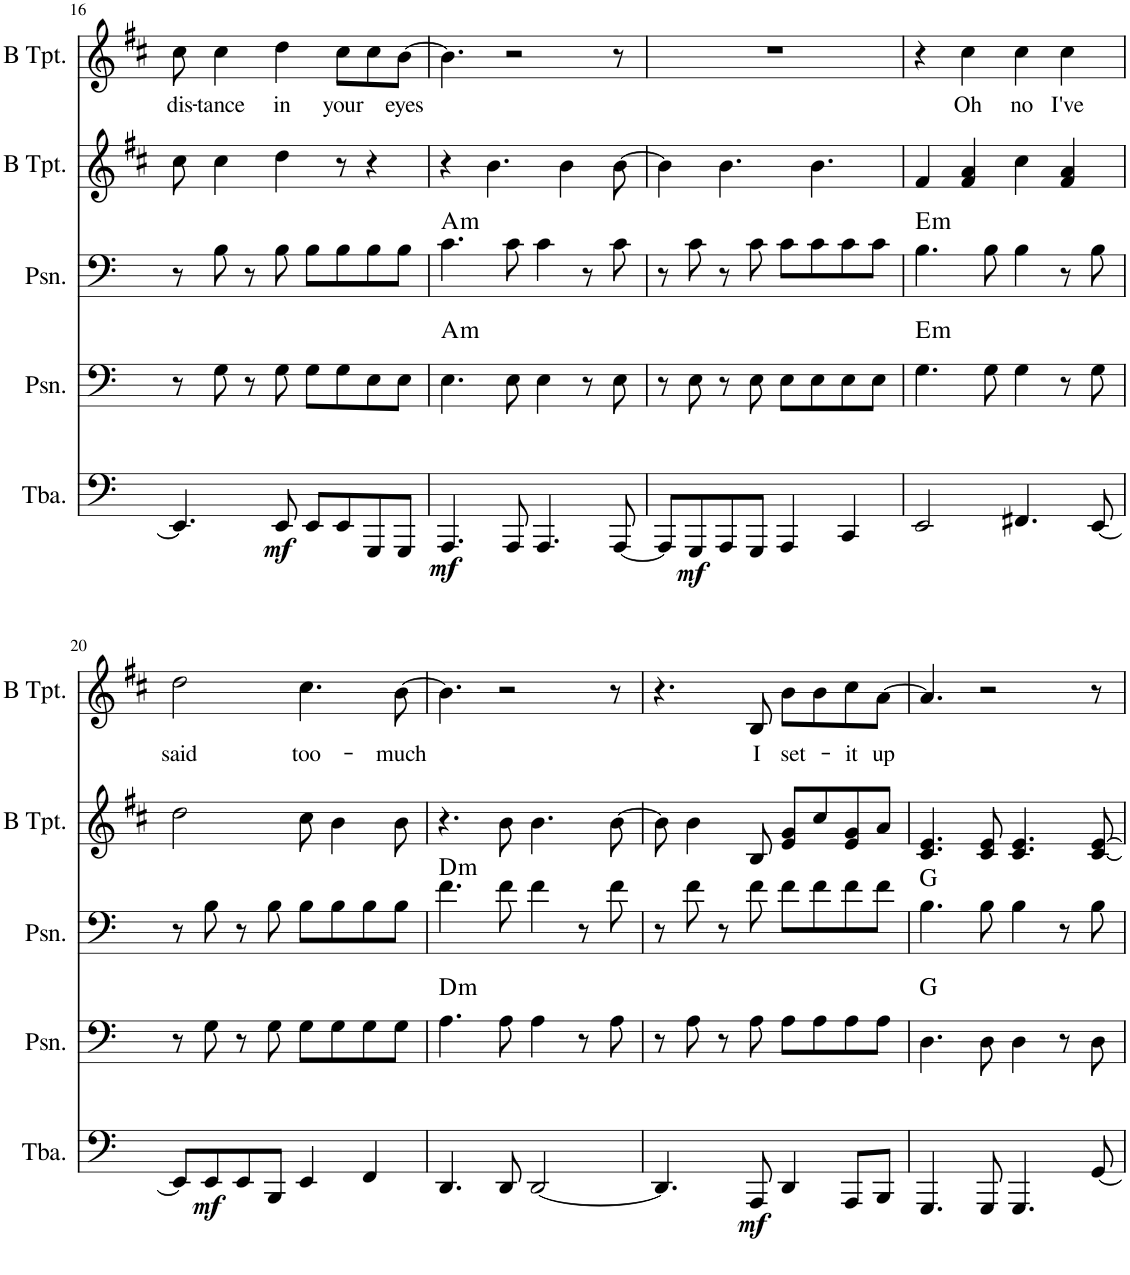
**kern	**dynam	**kern	**kern	**harte	**kern	**kern	**text
*part5	*part5	*part4	*part3	*part3	*part2	*part1	*part1
*staff5	*staff5	*staff4	*staff3	*	*staff2	*staff1	*staff1
*I"Tuba	*	*I"Posaune	*I"Posaune	*	*I"Trompete in B	*I"Trompete in B	*
*I'Tba.	*	*I'Psn.	*I'Psn.	*	*	*	*
!!LO:PB:g=z
*clefF4	*	*clefF4	*clefF4	*	*clefG2	*clefG2	*
*	*	*	*	*	*Trd1c2	*Trd1c2	*
*k[]	*	*k[]	*k[]	*	*k[f#c#]	*k[f#c#]	*
*M4/4	*	*M4/4	*M4/4	*	*M4/4	*M4/4	*
=16	=16	=16	=16	=16	=16	=16	=16
!	!	!	!	!	!	!	!LO:LY:b
4.EE/]	.	8r	8r	.	8cc#\	8cc#\	dis-
!	!	!	!	!	!	!	!LO:LY:b
.	.	8G\	8B\	.	4cc#\	4cc#\	-tance
.	.	8r	8r	.	.	.	.
!	!LO:DY:b	!	!	!	!	!	!LO:LY:b
8EE/	mf	8G\	8B\	.	4dd\	4dd\	in
8EE/L	.	8G\L	8B\L	.	.	.	.
!	!	!	!	!	!	!	!LO:LY:b
8EE/	.	8G\	8B\	.	8r	8cc#\L	your
8GGG/	.	8E\	8B\	.	4r	8cc#\	.
!	!	!	!	!	!	!	!LO:LY:b
8GGG/J	.	8E\J	8B\J	.	.	[8b\J	eyes
=17	=17	=17	=17	=17	=17	=17	=17
!	!LO:DY:b	!	!	!LO:H:kt=m	!	!	!
4.AAA/	mf	4.E\	4.c\	A:min	4r	4.b\]	.
.	.	.	.	.	4.b\	.	.
8AAA/	.	8E\	8c\	.	.	2r	.
4.AAA/	.	4E\	4c\	.	.	.	.
.	.	.	.	.	4b\	.	.
.	.	8r	8r	.	.	.	.
[8AAA/	.	8E\	8c\	.	[8b\	8r	.
=18	=18	=18	=18	=18	=18	=18	=18
8AAA/L]	.	8r	8r	.	4b\]	1r	.
!	!LO:DY:b	!	!	!	!	!	!
8GGG/	mf	8E\	8c\	.	.	.	.
8AAA/	.	8r	8r	.	4.b\	.	.
8GGG/J	.	8E\	8c\	.	.	.	.
4AAA/	.	8E\L	8c\L	.	.	.	.
.	.	8E\	8c\	.	4.b\	.	.
4CC/	.	8E\	8c\	.	.	.	.
.	.	8E\J	8c\J	.	.	.	.
=19	=19	=19	=19	=19	=19	=19	=19
!	!	!	!	!LO:H:kt=m	!	!	!
2EE/	.	4.G\	4.B\	E:min	4f#/	4r	.
!	!	!	!	!	!	!	!LO:LY:b
.	.	.	.	.	4f#/ 4a/	4cc#\	Oh
.	.	8G\	8B\	.	.	.	.
!	!	!	!	!	!	!	!LO:LY:b
4.FF#X/	.	4G\	4B\	.	4cc#\	4cc#\	no
!	!	!	!	!	!	!	!LO:LY:b
.	.	8r	8r	.	4f#/ 4a/	4cc#\	I've
[8EE/	.	8G\	8B\	.	.	.	.
!!LO:LB:g=z
=20	=20	=20	=20	=20	=20	=20	=20
!	!	!	!	!	!	!	!LO:LY:b
8EE/L]	.	8r	8r	.	2dd\	2dd\	said
!	!LO:DY:b	!	!	!	!	!	!
8EE/	mf	8G\	8B\	.	.	.	.
8EE/	.	8r	8r	.	.	.	.
8BBB/J	.	8G\	8B\	.	.	.	.
!	!	!	!	!	!	!	!LO:LY:b
4EE/	.	8G\L	8B\L	.	8cc#\	4.cc#\	too-
.	.	8G\	8B\	.	4b\	.	.
4FF/	.	8G\	8B\	.	.	.	.
!	!	!	!	!	!	!	!LO:LY:b
.	.	8G\J	8B\J	.	8b\	[8b\	-much
=21	=21	=21	=21	=21	=21	=21	=21
!	!	!	!	!LO:H:kt=m	!	!	!
4.DD/	.	4.A\	4.f\	D:min	4.r	4.b\]	.
8DD/	.	8A\	8f\	.	8b\	2r	.
[2DD/	.	4A\	4f\	.	4.b\	.	.
.	.	8r	8r	.	.	.	.
.	.	8A\	8f\	.	[8b\	8r	.
=22	=22	=22	=22	=22	=22	=22	=22
4.DD/]	.	8r	8r	.	8b\]	4.r	.
.	.	8A\	8f\	.	4b\	.	.
.	.	8r	8r	.	.	.	.
!	!LO:DY:b	!	!	!	!	!	!LO:LY:b
8AAA/	mf	8A\	8f\	.	8B/	8B/	I
!	!	!	!	!	!	!	!LO:LY:b
4DD/	.	8A\L	8f\L	.	8e/ 8g/L	8b\L	set-
.	.	8A\	8f\	.	8cc#/	8b\	.
!	!	!	!	!	!	!	!LO:LY:b
8AAA/L	.	8A\	8f\	.	8e/ 8g/	8cc#\	-it
!	!	!	!	!	!	!	!LO:LY:b
8BBB/J	.	8A\J	8f\J	.	8a/J	[8a\J	up
=23	=23	=23	=23	=23	=23	=23	=23
4.GGG/	.	4.D\	4.B\	G:maj	4.c#/ 4.e/	4.a/]	.
8GGG/	.	8D\	8B\	.	8c#/ 8e/	2r	.
4.GGG/	.	4D\	4B\	.	4.c#/ 4.e/	.	.
.	.	8r	8r	.	.	.	.
[8GG/	.	8D\	8B\	.	[8c#/ [8e/	8r	.
=	=	=	=	=	=	=	=
*-	*-	*-	*-	*-	*-	*-	*-
